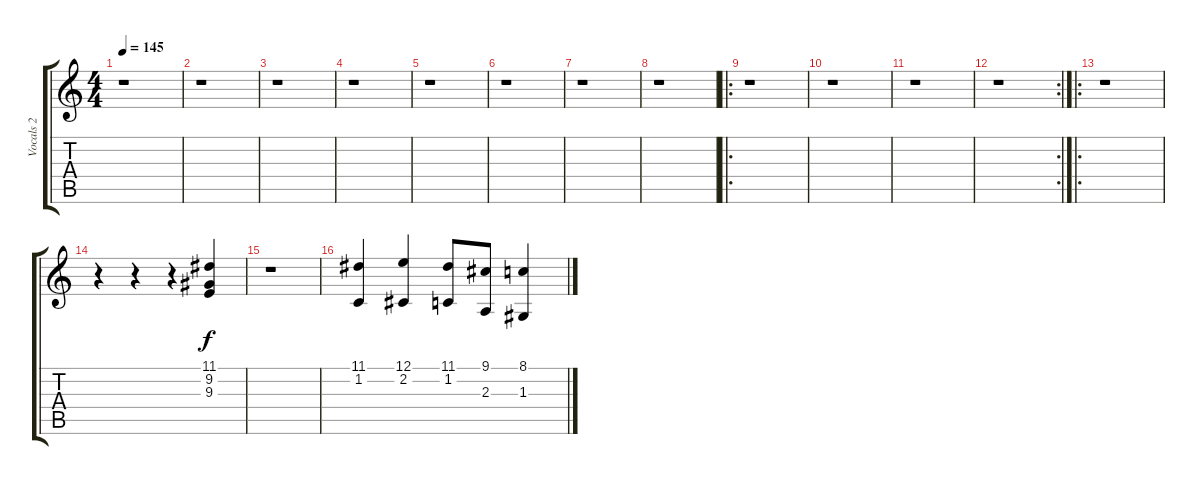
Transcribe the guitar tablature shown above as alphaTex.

\track ("Vocals 2" "Vocals 2") {instrument lead6voice}
\staff {score tabs}
\tuning (E4 B3 G3 D3 A2 E2) {hide}
\ts (4 4)
\tempo 145
\clef g2
\ks c
r.1{dy f instrument lead6voice} |
r.1 |
r.1 |
r.1 |
r.1 |
r.1 |
r.1 |
r.1 |
\ro
r.1 |
r.1 |
r.1 |
\rc 2
r.1 |
\ro
r.1 |
r.4 r.4 r.4 (11.1 9.2 9.3).4 |
r.1 |
(11.1 1.2).4 (12.1 2.2).4 (11.1 1.2).8 (9.1 2.3).8 (8.1 1.3).4
